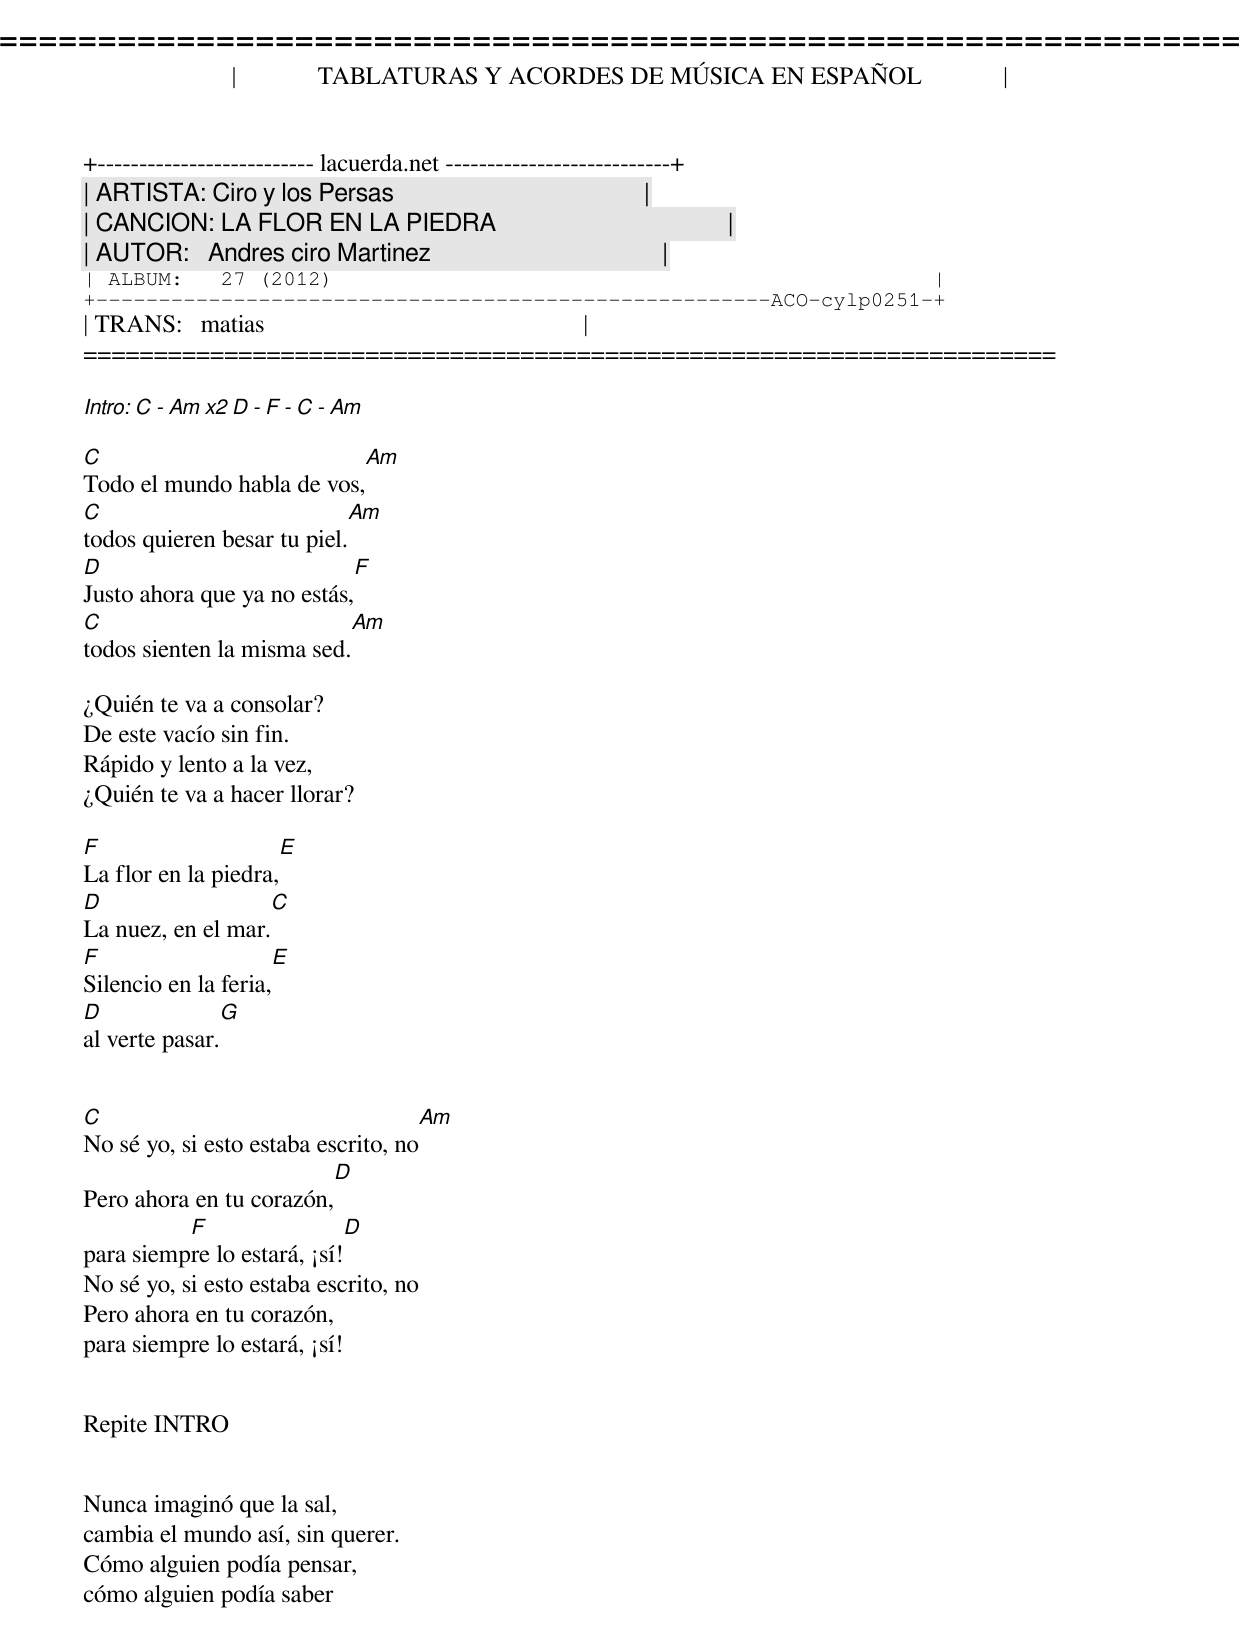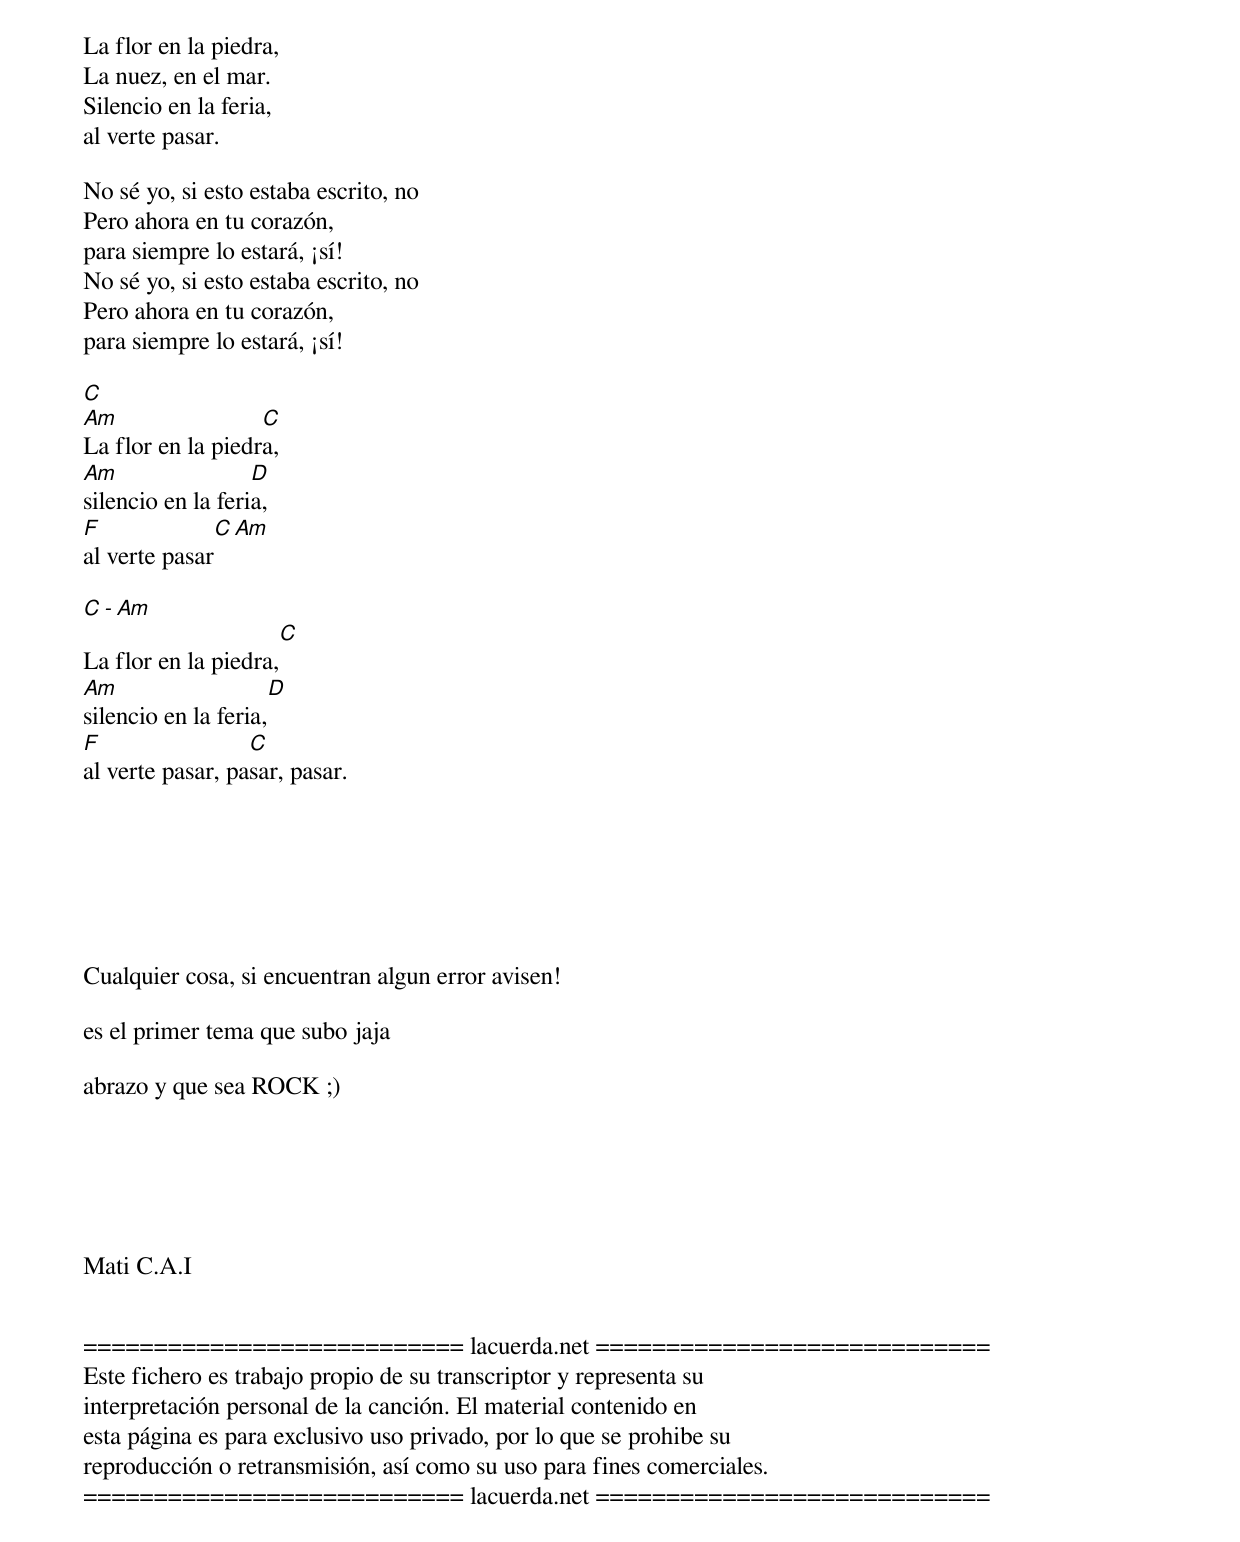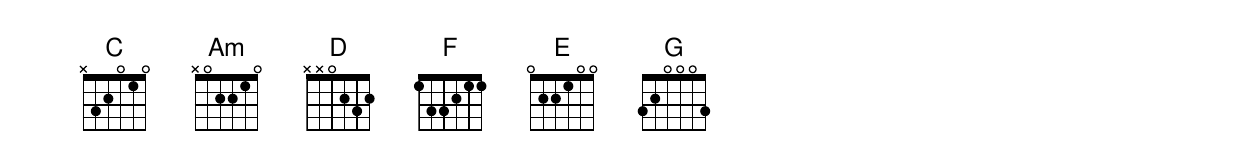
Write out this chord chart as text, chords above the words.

=====================================================================
|             TABLATURAS Y ACORDES DE MÚSICA EN ESPAÑOL             |
+-------------------------- lacuerda.net ---------------------------+
| ARTISTA: Ciro y los Persas                                        |
| CANCION: LA FLOR EN LA PIEDRA                                     |
| AUTOR:   Andres ciro Martinez                                     |
| ALBUM:   27 (2012)                                                |
+------------------------------------------------------ACO-cylp0251-+
| TRANS:   matias                                                   |
=====================================================================

Intro: C - Am x2 D - F - C - Am

C                                  Am
Todo el mundo habla de vos,
C                                  Am
todos quieren besar tu piel.
D                            F
Justo ahora que ya no estás,
C                                  Am
todos sienten la misma sed.

¿Quién te va a consolar?
De este vacío sin fin.
Rápido y lento a la vez,
¿Quién te va a hacer llorar?

F                        E
La flor en la piedra,
D                        C
La nuez, en el mar.
F                        E
Silencio en la feria,
D               G
al verte pasar.


C                                               Am
No sé yo, si esto estaba escrito, no
                                  D
Pero ahora en tu corazón,
          F                      D
para siempre lo estará, ¡sí!
No sé yo, si esto estaba escrito, no
Pero ahora en tu corazón,
para siempre lo estará, ¡sí!


Repite INTRO


Nunca imaginó que la sal,
cambia el mundo así, sin querer.
Cómo alguien podía pensar,
cómo alguien podía saber

La flor en la piedra,
La nuez, en el mar.
Silencio en la feria,
al verte pasar.

No sé yo, si esto estaba escrito, no
Pero ahora en tu corazón,
para siempre lo estará, ¡sí!
No sé yo, si esto estaba escrito, no
Pero ahora en tu corazón,
para siempre lo estará, ¡sí!

C
Am                 C
La flor en la piedra,
Am                 D
silencio en la feria,
F                 C     Am
al verte pasar

C - Am
                         C
La flor en la piedra,
Am                    D
silencio en la feria,
F                 C
al verte pasar, pasar, pasar.







Cualquier cosa, si encuentran algun error avisen!

es el primer tema que subo jaja

abrazo y que sea ROCK ;)






Mati C.A.I


=========================== lacuerda.net ============================
Este fichero es trabajo propio de su transcriptor y representa su
interpretación personal de la canción. El material contenido en
esta página es para exclusivo uso privado, por lo que se prohibe su
reproducción o retransmisión, así como su uso para fines comerciales.
=========================== lacuerda.net ============================
